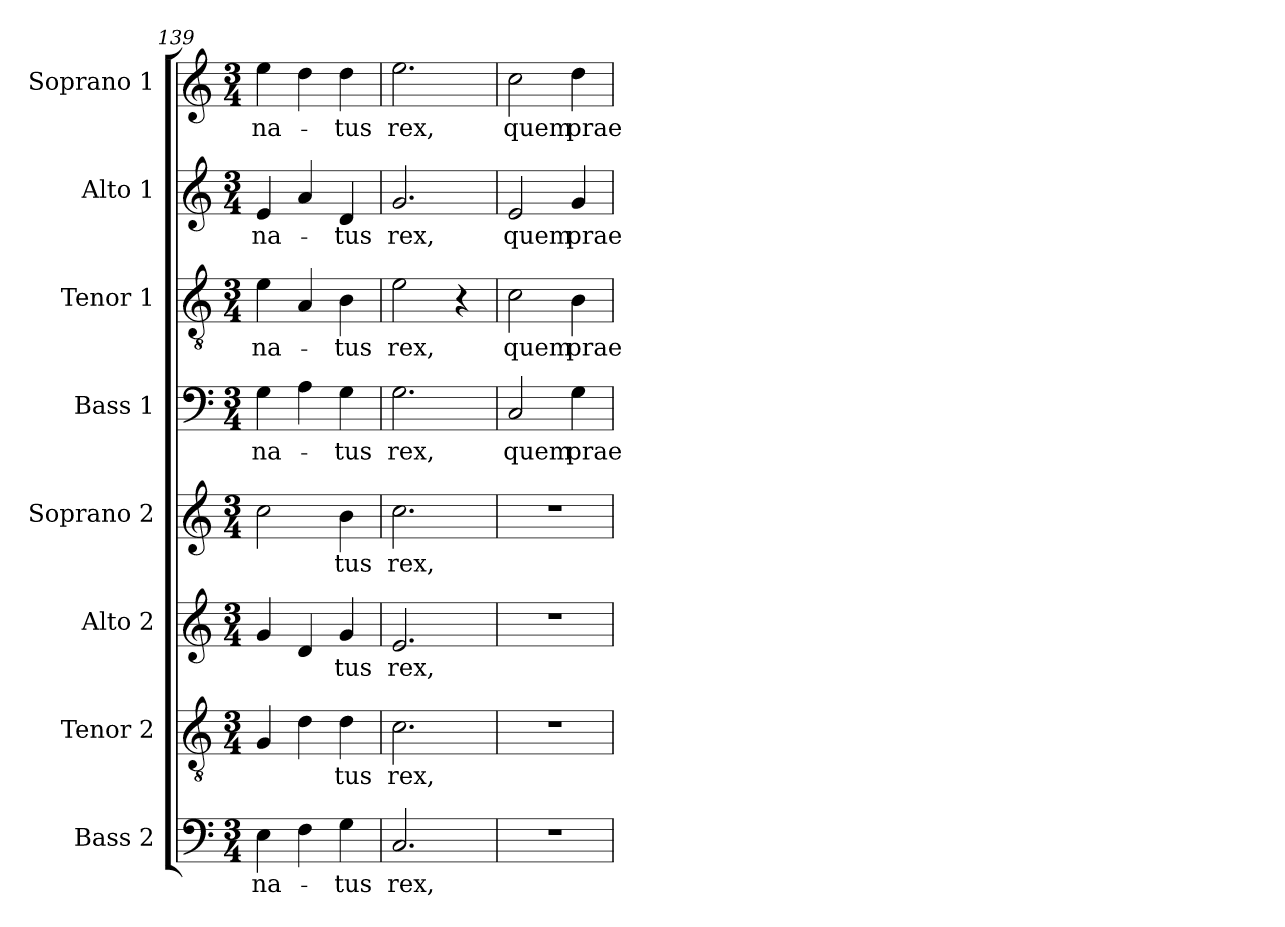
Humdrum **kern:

**kern	**text	**kern	**text	**kern	**text	**kern	**text	**kern	**text	**kern	**text	**kern	**text	**kern	**text
*part8	*part8	*part7	*part7	*part6	*part6	*part5	*part5	*part4	*part4	*part3	*part3	*part2	*part2	*part1	*part1
*staff8	*staff8	*staff7	*staff7	*staff6	*staff6	*staff5	*staff5	*staff4	*staff4	*staff3	*staff3	*staff2	*staff2	*staff1	*staff1
*I"Bass 2	*	*I"Tenor 2	*	*I"Alto 2	*	*I"Soprano 2	*	*I"Bass 1	*	*I"Tenor 1	*	*I"Alto 1	*	*I"Soprano 1	*
*I'B2	*	*I'T2	*	*I'A2	*	*I'S2	*	*I'B1	*	*I'T1	*	*I'A1	*	*I'S1	*
*clefF4	*	*clefGv2	*	*clefG2	*	*clefG2	*	*clefF4	*	*clefGv2	*	*clefG2	*	*clefG2	*
*	*	*ITrd7c12	*	*	*	*	*	*	*	*ITrd7c12	*	*	*	*	*
*k[]	*	*k[]	*	*k[]	*	*k[]	*	*k[]	*	*k[]	*	*k[]	*	*k[]	*
*C:	*	*C:	*	*C:	*	*C:	*	*C:	*	*C:	*	*C:	*	*C:	*
*M3/4	*	*M3/4	*	*M3/4	*	*M3/4	*	*M3/4	*	*M3/4	*	*M3/4	*	*M3/4	*
=139	=139	=139	=139	=139	=139	=139	=139	=139	=139	=139	=139	=139	=139	=139	=139
!	!LO:LY:b:color=#000000	!	!	!	!	!	!	!	!	!	!	!	!	!	!
!	!	!	!	!	!	!	!	!	!LO:LY:b:color=#000000	!	!	!	!	!	!
!	!	!	!	!	!	!	!	!	!	!	!LO:LY:b:color=#000000	!	!	!	!
!	!	!	!	!	!	!	!	!	!	!	!	!	!LO:LY:b:color=#000000	!	!
!	!	!	!	!	!	!	!	!	!	!	!	!	!	!	!LO:LY:b:color=#000000
4Ei\	na-	4GGi/	.	4gi/	.	2cci\	.	4Gi\	na-	4Ei\	na-	4ei/	na-	4eei\	na-
4Fi\	.	4Di\	.	4di/	.	.	.	4Ai\	.	4AAi/	.	4ai/	.	4ddi\	.
!	!LO:LY:b:color=#000000	!	!	!	!	!	!	!	!	!	!	!	!	!	!
!	!	!	!LO:LY:b:color=#000000	!	!	!	!	!	!	!	!	!	!	!	!
!	!	!	!	!	!LO:LY:b:color=#000000	!	!	!	!	!	!	!	!	!	!
!	!	!	!	!	!	!	!LO:LY:b:color=#000000	!	!	!	!	!	!	!	!
!	!	!	!	!	!	!	!	!	!LO:LY:b:color=#000000	!	!	!	!	!	!
!	!	!	!	!	!	!	!	!	!	!	!LO:LY:b:color=#000000	!	!	!	!
!	!	!	!	!	!	!	!	!	!	!	!	!	!LO:LY:b:color=#000000	!	!
!	!	!	!	!	!	!	!	!	!	!	!	!	!	!	!LO:LY:b:color=#000000
4Gi\	-tus	4Di\	-tus	4gi/	-tus	4bi\	-tus	4Gi\	-tus	4BBi\	-tus	4di/	-tus	4ddi\	-tus
=140	=140	=140	=140	=140	=140	=140	=140	=140	=140	=140	=140	=140	=140	=140	=140
!	!LO:LY:b:color=#000000	!	!	!	!	!	!	!	!	!	!	!	!	!	!
!	!	!	!LO:LY:b:color=#000000	!	!	!	!	!	!	!	!	!	!	!	!
!	!	!	!	!	!LO:LY:b:color=#000000	!	!	!	!	!	!	!	!	!	!
!	!	!	!	!	!	!	!LO:LY:b:color=#000000	!	!	!	!	!	!	!	!
!	!	!	!	!	!	!	!	!	!LO:LY:b:color=#000000	!	!	!	!	!	!
!	!	!	!	!	!	!	!	!	!	!	!LO:LY:b:color=#000000	!	!	!	!
!	!	!	!	!	!	!	!	!	!	!	!	!	!LO:LY:b:color=#000000	!	!
!	!	!	!	!	!	!	!	!	!	!	!	!	!	!	!LO:LY:b:color=#000000
2.Ci/	rex,	2.Ci\	rex,	2.ei/	rex,	2.cci\	rex,	2.Gi\	rex,	2Ei\	rex,	2.gi/	rex,	2.eei\	rex,
.	.	.	.	.	.	.	.	.	.	4r	.	.	.	.	.
!!LO:PB:g=z
=141	=141	=141	=141	=141	=141	=141	=141	=141	=141	=141	=141	=141	=141	=141	=141
!LO:N:vis=1	!	!LO:N:vis=1	!	!LO:N:vis=1	!	!LO:N:vis=1	!	!	!	!	!	!	!	!	!
!	!	!	!	!	!	!	!	!	!LO:LY:b:color=#000000	!	!	!	!	!	!
!	!	!	!	!	!	!	!	!	!	!	!LO:LY:b:color=#000000	!	!	!	!
!	!	!	!	!	!	!	!	!	!	!	!	!	!LO:LY:b:color=#000000	!	!
!	!	!	!	!	!	!	!	!	!	!	!	!	!	!	!LO:LY:b:color=#000000
2.r	.	2.r	.	2.r	.	2.r	.	2Ci/	quem	2Ci\	quem	2ei/	quem	2cci\	quem
!	!	!	!	!	!	!	!	!	!LO:LY:b:color=#000000	!	!	!	!	!	!
!	!	!	!	!	!	!	!	!	!	!	!LO:LY:b:color=#000000	!	!	!	!
!	!	!	!	!	!	!	!	!	!	!	!	!	!LO:LY:b:color=#000000	!	!
!	!	!	!	!	!	!	!	!	!	!	!	!	!	!	!LO:LY:b:color=#000000
.	.	.	.	.	.	.	.	4Gi\	prae-	4BBi\	prae-	4gi/	prae-	4ddi\	prae-
=	=	=	=	=	=	=	=	=	=	=	=	=	=	=	=
*-	*-	*-	*-	*-	*-	*-	*-	*-	*-	*-	*-	*-	*-	*-	*-
